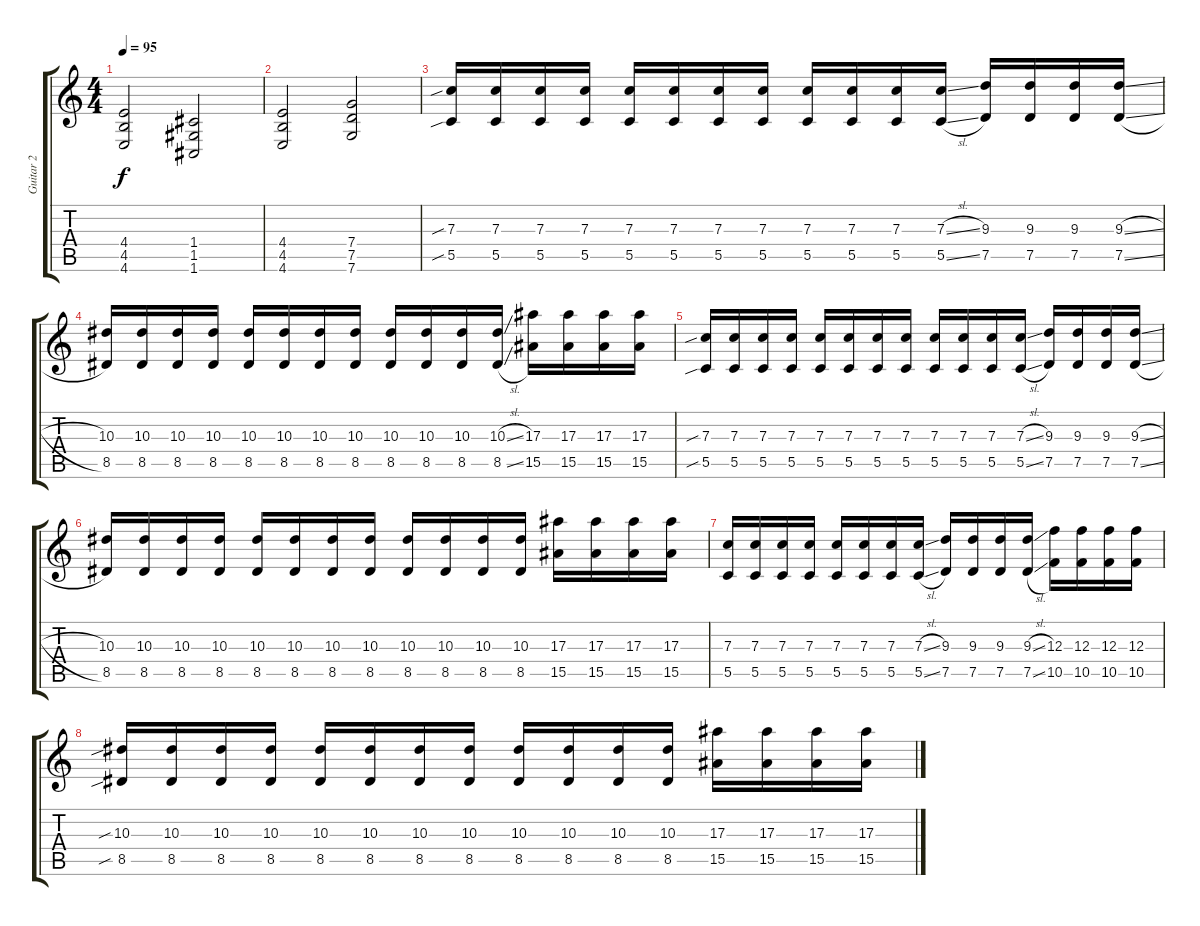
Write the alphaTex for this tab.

\track ("Guitar 2" "Guitar 2") {instrument distortionguitar}
\staff {score tabs}
\tuning (D4 A3 F3 C3 G2 C2) {hide}
\ts (4 4)
\tempo 95
\clef g2
\ks c
(4.4 4.5 4.6).2{dy f} (1.4 1.5 1.6).2 |
(4.4 4.5 4.6).2 (7.4 7.5 7.6).2 |
(7.3{sib} 5.5{sib}).16 (7.3 5.5).16 (7.3 5.5).16 (7.3 5.5).16 (7.3 5.5).16 (7.3 5.5).16 (7.3 5.5).16 (7.3 5.5).16 (7.3 5.5).16 (7.3 5.5).16 (7.3 5.5).16 (7.3{sl} 5.5{sl}).16 (9.3 7.5).16 (9.3 7.5).16 (9.3 7.5).16 (9.3{sl} 7.5{sl}).16 |
(10.3 8.5).16 (10.3 8.5).16 (10.3 8.5).16 (10.3 8.5).16 (10.3 8.5).16 (10.3 8.5).16 (10.3 8.5).16 (10.3 8.5).16 (10.3 8.5).16 (10.3 8.5).16 (10.3 8.5).16 (10.3{sl} 8.5{sl}).16 (17.3 15.5).16 (17.3 15.5).16 (17.3 15.5).16 (17.3 15.5).16 |
(7.3{sib} 5.5{sib}).16 (7.3 5.5).16 (7.3 5.5).16 (7.3 5.5).16 (7.3 5.5).16 (7.3 5.5).16 (7.3 5.5).16 (7.3 5.5).16 (7.3 5.5).16 (7.3 5.5).16 (7.3 5.5).16 (7.3{sl} 5.5{sl}).16 (9.3 7.5).16 (9.3 7.5).16 (9.3 7.5).16 (9.3{sl} 7.5{sl}).16 |
(10.3 8.5).16 (10.3 8.5).16 (10.3 8.5).16 (10.3 8.5).16 (10.3 8.5).16 (10.3 8.5).16 (10.3 8.5).16 (10.3 8.5).16 (10.3 8.5).16 (10.3 8.5).16 (10.3 8.5).16 (10.3 8.5).16 (17.3 15.5).16 (17.3 15.5).16 (17.3 15.5).16 (17.3 15.5).16 |
(7.3 5.5).16 (7.3 5.5).16 (7.3 5.5).16 (7.3 5.5).16 (7.3 5.5).16 (7.3 5.5).16 (7.3 5.5).16 (7.3{sl} 5.5{sl}).16 (9.3 7.5).16 (9.3 7.5).16 (9.3 7.5).16 (9.3{sl} 7.5{sl}).16 (12.3 10.5).16 (12.3 10.5).16 (12.3 10.5).16 (12.3 10.5).16 |
(10.3{sib} 8.5{sib}).16 (10.3 8.5).16 (10.3 8.5).16 (10.3 8.5).16 (10.3 8.5).16 (10.3 8.5).16 (10.3 8.5).16 (10.3 8.5).16 (10.3 8.5).16 (10.3 8.5).16 (10.3 8.5).16 (10.3 8.5).16 (17.3 15.5).16 (17.3 15.5).16 (17.3 15.5).16 (17.3 15.5).16
